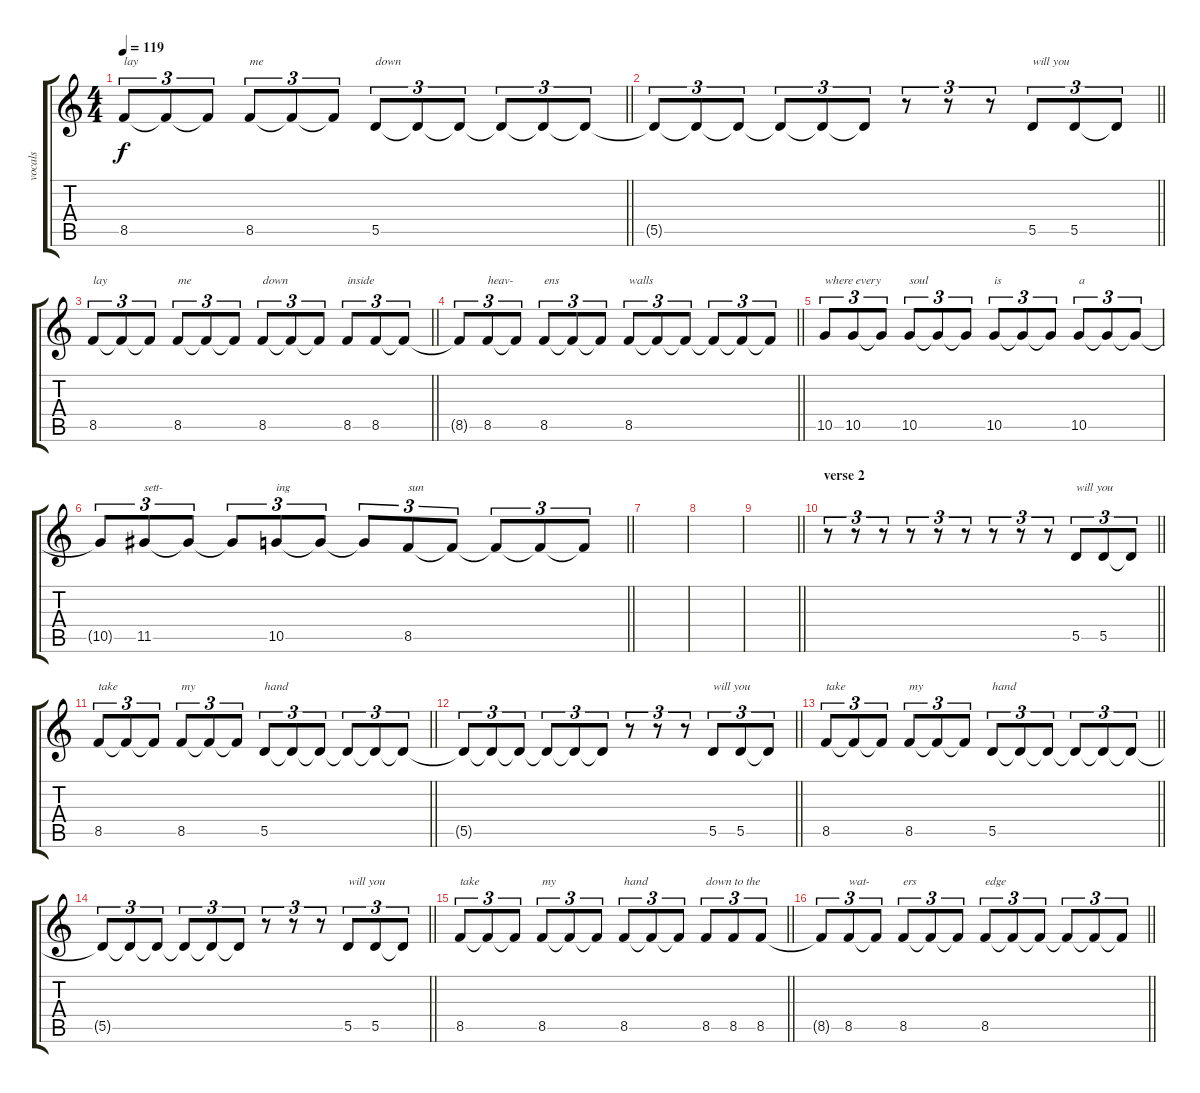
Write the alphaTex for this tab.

\track ("vocals" "vocals") {instrument overdrivenguitar}
\staff {score tabs}
\tuning (E4 B3 G3 D3 A2 E2) {hide}
\ts (4 4)
\tempo 119
\clef g2
\barLineRight lightlight
\ks c
8.5.8{tu (3 2) txt "lay" dy f} 8.5{t}.8{tu (3 2)} 8.5{t}.8{tu (3 2)} 8.5.8{tu (3 2) txt "me"} 8.5{t}.8{tu (3 2)} 8.5{t}.8{tu (3 2)} 5.5.8{tu (3 2) txt "down"} 5.5{t}.8{tu (3 2)} 5.5{t}.8{tu (3 2)} 5.5{t}.8{tu (3 2)} 5.5{t}.8{tu (3 2)} 5.5{t}.8{tu (3 2)} |
\barLineRight lightlight
5.5{t}.8{tu (3 2)} 5.5{t}.8{tu (3 2)} 5.5{t}.8{tu (3 2)} 5.5{t}.8{tu (3 2)} 5.5{t}.8{tu (3 2)} 5.5{t}.8{tu (3 2)} r.8{tu (3 2)} r.8{tu (3 2)} r.8{tu (3 2)} 5.5.8{tu (3 2) txt "will you"} 5.5.8{tu (3 2)} 5.5{t}.8{tu (3 2)} |
\barLineRight lightlight
8.5.8{tu (3 2) txt "lay"} 8.5{t}.8{tu (3 2)} 8.5{t}.8{tu (3 2)} 8.5.8{tu (3 2) txt "me"} 8.5{t}.8{tu (3 2)} 8.5{t}.8{tu (3 2)} 8.5.8{tu (3 2) txt "down"} 8.5{t}.8{tu (3 2)} 8.5{t}.8{tu (3 2)} 8.5.8{tu (3 2) txt "inside"} 8.5.8{tu (3 2)} 8.5{t}.8{tu (3 2)} |
\barLineRight lightlight
8.5{t}.8{tu (3 2)} 8.5.8{tu (3 2) txt "heav-"} 8.5{t}.8{tu (3 2)} 8.5.8{tu (3 2) txt "ens"} 8.5{t}.8{tu (3 2)} 8.5{t}.8{tu (3 2)} 8.5.8{tu (3 2) txt "walls"} 8.5{t}.8{tu (3 2)} 8.5{t}.8{tu (3 2)} 8.5{t}.8{tu (3 2)} 8.5{t}.8{tu (3 2)} 8.5{t}.8{tu (3 2)} |
10.5.8{tu (3 2) txt "where every"} 10.5.8{tu (3 2)} 10.5{t}.8{tu (3 2)} 10.5.8{tu (3 2) txt "soul"} 10.5{t}.8{tu (3 2)} 10.5{t}.8{tu (3 2)} 10.5.8{tu (3 2) txt "is"} 10.5{t}.8{tu (3 2)} 10.5{t}.8{tu (3 2)} 10.5.8{tu (3 2) txt "a"} 10.5{t}.8{tu (3 2)} 10.5{t}.8{tu (3 2)} |
\barLineRight lightlight
10.5{t}.8{tu (3 2)} 11.5.8{tu (3 2) txt "sett-"} 11.5{t}.8{tu (3 2)} 11.5{t}.8{tu (3 2)} 10.5.8{tu (3 2) txt "ing"} 10.5{t}.8{tu (3 2)} 10.5{t}.8{tu (3 2)} 8.5.8{tu (3 2) txt "sun"} 8.5{t}.8{tu (3 2)} 8.5{t}.8{tu (3 2)} 8.5{t}.8{tu (3 2)} 8.5{t}.8{tu (3 2)} |
|
|
\barLineRight lightlight
|
\section ("" "verse 2")
\barLineRight lightlight
r.8{tu (3 2)} r.8{tu (3 2)} r.8{tu (3 2)} r.8{tu (3 2)} r.8{tu (3 2)} r.8{tu (3 2)} r.8{tu (3 2)} r.8{tu (3 2)} r.8{tu (3 2)} 5.5.8{tu (3 2) txt "will you"} 5.5.8{tu (3 2)} 5.5{t}.8{tu (3 2)} |
\barLineRight lightlight
8.5.8{tu (3 2) txt "take"} 8.5{t}.8{tu (3 2)} 8.5{t}.8{tu (3 2)} 8.5.8{tu (3 2) txt "my"} 8.5{t}.8{tu (3 2)} 8.5{t}.8{tu (3 2)} 5.5.8{tu (3 2) txt "hand"} 5.5{t}.8{tu (3 2)} 5.5{t}.8{tu (3 2)} 5.5{t}.8{tu (3 2)} 5.5{t}.8{tu (3 2)} 5.5{t}.8{tu (3 2)} |
\barLineRight lightlight
5.5{t}.8{tu (3 2)} 5.5{t}.8{tu (3 2)} 5.5{t}.8{tu (3 2)} 5.5{t}.8{tu (3 2)} 5.5{t}.8{tu (3 2)} 5.5{t}.8{tu (3 2)} r.8{tu (3 2)} r.8{tu (3 2)} r.8{tu (3 2)} 5.5.8{tu (3 2) txt "will you"} 5.5.8{tu (3 2)} 5.5{t}.8{tu (3 2)} |
\barLineRight lightlight
8.5.8{tu (3 2) txt "take"} 8.5{t}.8{tu (3 2)} 8.5{t}.8{tu (3 2)} 8.5.8{tu (3 2) txt "my"} 8.5{t}.8{tu (3 2)} 8.5{t}.8{tu (3 2)} 5.5.8{tu (3 2) txt "hand"} 5.5{t}.8{tu (3 2)} 5.5{t}.8{tu (3 2)} 5.5{t}.8{tu (3 2)} 5.5{t}.8{tu (3 2)} 5.5{t}.8{tu (3 2)} |
\barLineRight lightlight
5.5{t}.8{tu (3 2)} 5.5{t}.8{tu (3 2)} 5.5{t}.8{tu (3 2)} 5.5{t}.8{tu (3 2)} 5.5{t}.8{tu (3 2)} 5.5{t}.8{tu (3 2)} r.8{tu (3 2)} r.8{tu (3 2)} r.8{tu (3 2)} 5.5.8{tu (3 2) txt "will you"} 5.5.8{tu (3 2)} 5.5{t}.8{tu (3 2)} |
\barLineRight lightlight
8.5.8{tu (3 2) txt "take"} 8.5{t}.8{tu (3 2)} 8.5{t}.8{tu (3 2)} 8.5.8{tu (3 2) txt "my"} 8.5{t}.8{tu (3 2)} 8.5{t}.8{tu (3 2)} 8.5.8{tu (3 2) txt "hand"} 8.5{t}.8{tu (3 2)} 8.5{t}.8{tu (3 2)} 8.5.8{tu (3 2) txt "down to the"} 8.5.8{tu (3 2)} 8.5.8{tu (3 2)} |
\barLineRight lightlight
8.5{t}.8{tu (3 2)} 8.5.8{tu (3 2) txt "wat-"} 8.5{t}.8{tu (3 2)} 8.5.8{tu (3 2) txt "ers"} 8.5{t}.8{tu (3 2)} 8.5{t}.8{tu (3 2)} 8.5.8{tu (3 2) txt "edge"} 8.5{t}.8{tu (3 2)} 8.5{t}.8{tu (3 2)} 8.5{t}.8{tu (3 2)} 8.5{t}.8{tu (3 2)} 8.5{t}.8{tu (3 2)}
